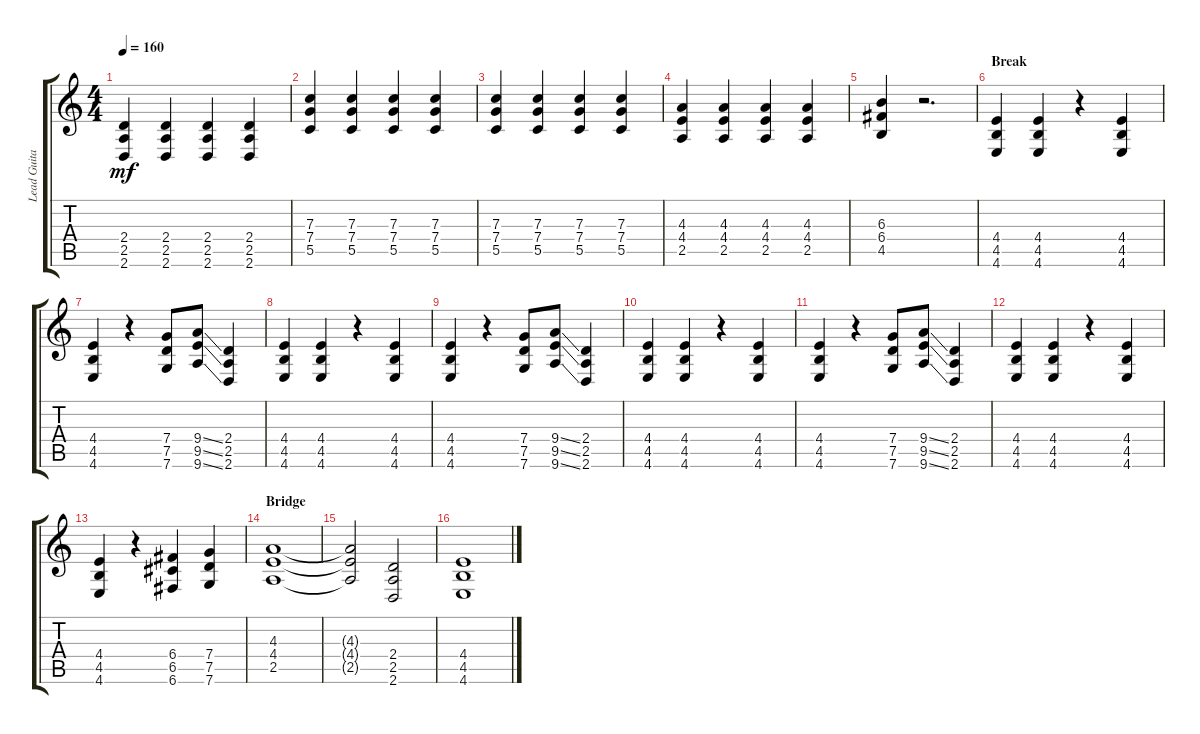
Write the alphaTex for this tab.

\track ("Lead Guitar" "Lead Guita") {instrument distortionguitar}
\staff {score tabs}
\tuning (D4 A3 F3 C3 G2 C2) {hide}
\ts (4 4)
\tempo 160
\clef g2
\ks c
(2.4 2.5 2.6).4{dy mf} (2.4 2.5 2.6).4 (2.4 2.5 2.6).4 (2.4 2.5 2.6).4 |
(7.3 7.4 5.5).4 (7.3 7.4 5.5).4 (7.3 7.4 5.5).4 (7.3 7.4 5.5).4 |
(7.3 7.4 5.5).4 (7.3 7.4 5.5).4 (7.3 7.4 5.5).4 (7.3 7.4 5.5).4 |
(4.3 4.4 2.5).4 (4.3 4.4 2.5).4 (4.3 4.4 2.5).4 (4.3 4.4 2.5).4 |
(6.3 6.4 4.5).4 r.2{d} |
\section ("" "Break")
(4.4 4.5 4.6).4 (4.4 4.5 4.6).4 r.4 (4.4 4.5 4.6).4 |
(4.4 4.5 4.6).4 r.4 (7.4 7.5 7.6).8 (9.4{ss} 9.5{ss} 9.6{ss}).8 (2.4 2.5 2.6).4 |
(4.4 4.5 4.6).4 (4.4 4.5 4.6).4 r.4 (4.4 4.5 4.6).4 |
(4.4 4.5 4.6).4 r.4 (7.4 7.5 7.6).8 (9.4{ss} 9.5{ss} 9.6{ss}).8 (2.4 2.5 2.6).4 |
(4.4 4.5 4.6).4 (4.4 4.5 4.6).4 r.4 (4.4 4.5 4.6).4 |
(4.4 4.5 4.6).4 r.4 (7.4 7.5 7.6).8 (9.4{ss} 9.5{ss} 9.6{ss}).8 (2.4 2.5 2.6).4 |
(4.4 4.5 4.6).4 (4.4 4.5 4.6).4 r.4 (4.4 4.5 4.6).4 |
(4.4 4.5 4.6).4 r.4 (6.4 6.5 6.6).4 (7.4 7.5 7.6).4 |
\section ("" "Bridge")
(4.3 4.4 2.5).1 |
(4.3{t} 4.4{t} 2.5{t}).2 (2.4 2.5 2.6).2 |
(4.4 4.5 4.6).1
